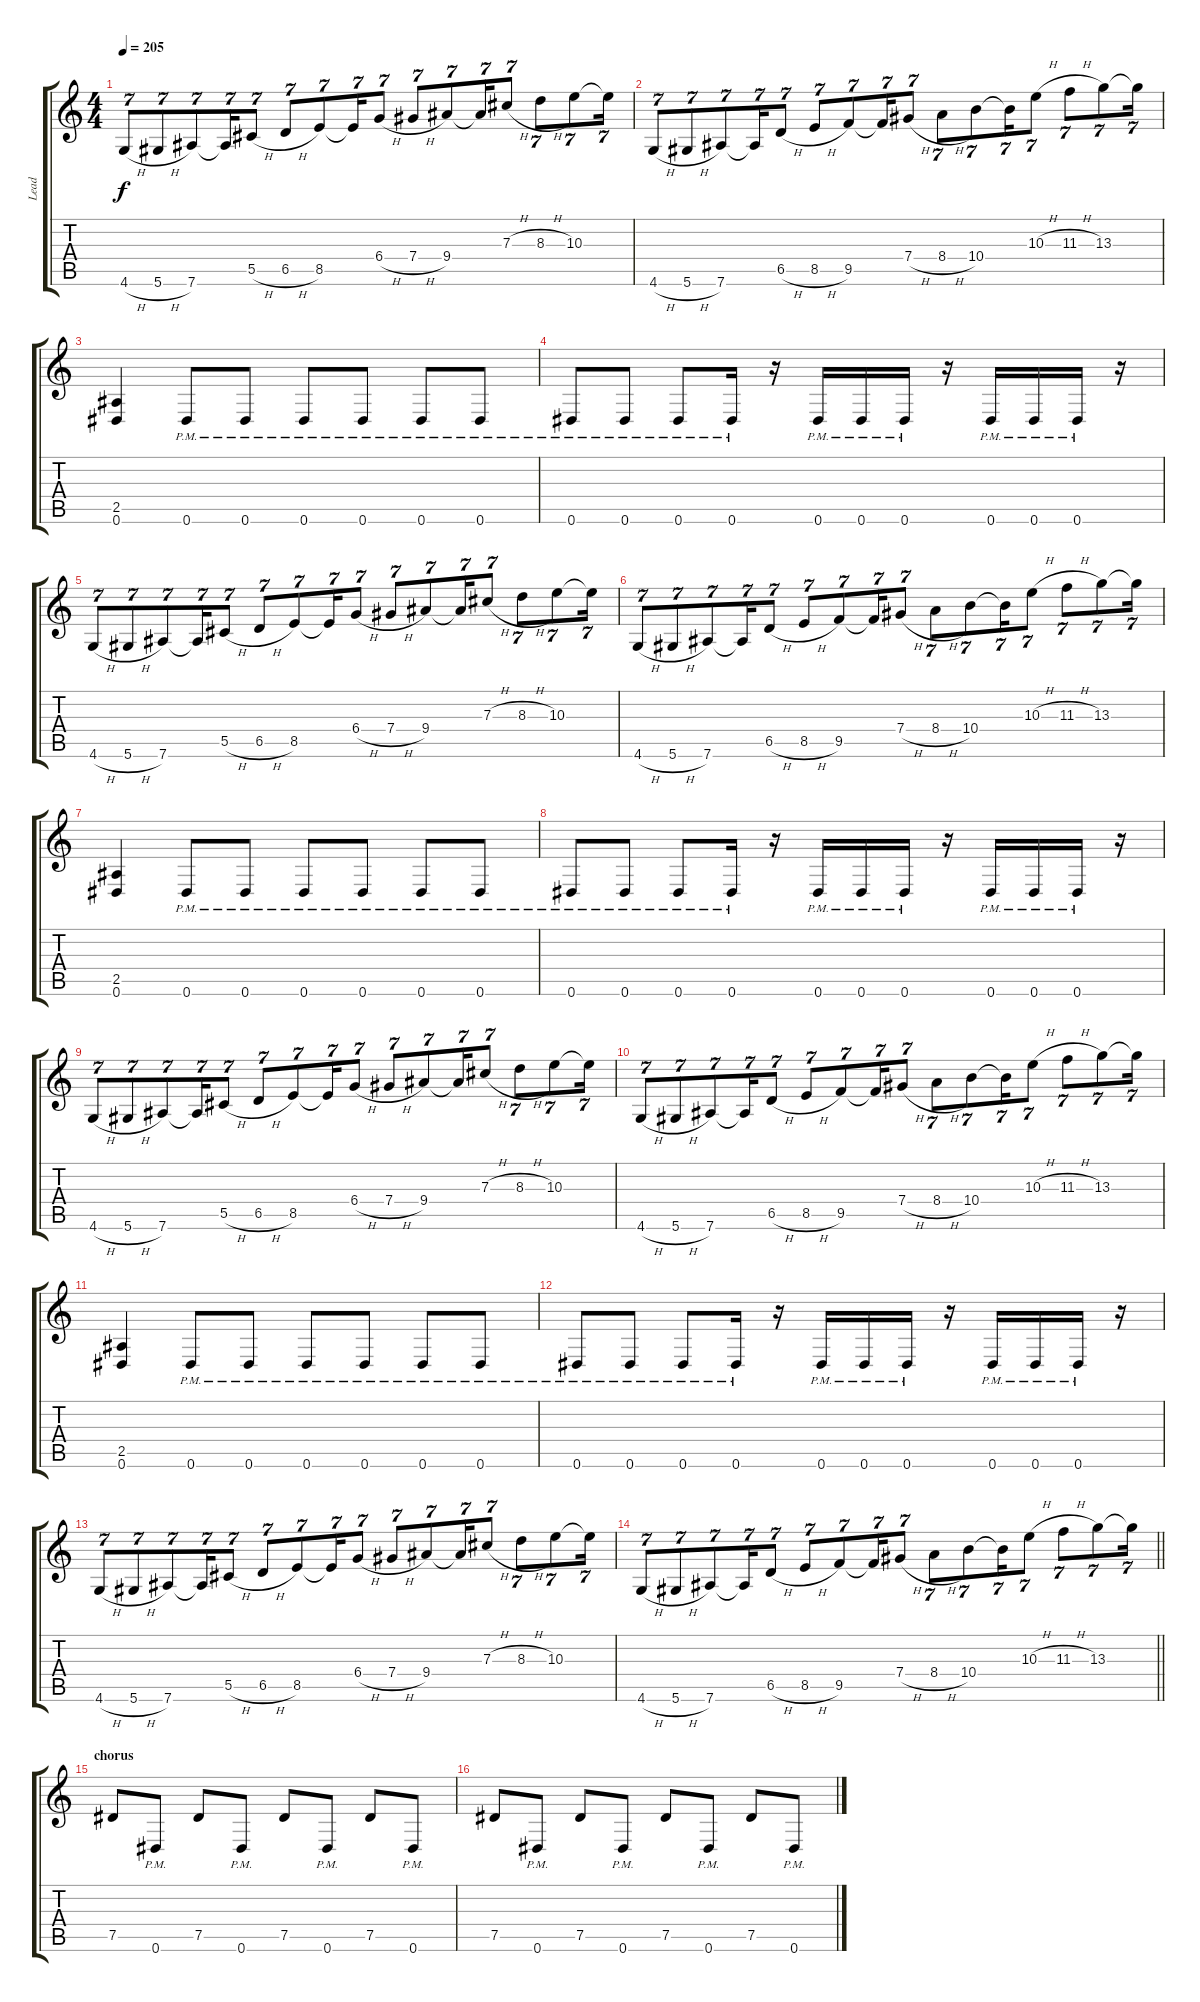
\track ("Lead" "Lead") {instrument distortionguitar}
\staff {score tabs}
\tuning (Eb4 Bb3 Gb3 Db3 Ab2 Eb2) {hide}
\ts (4 4)
\tempo 205
\clef g2
\ks c
4.6{h}.8{tu (7 4) dy f} 5.6{h}.8{tu (7 4)} 7.6.8{tu (7 4)} 7.6{t}.16{tu (7 4)} 5.5{h}.8{tu (7 4)} 6.5{h}.8{tu (7 4)} 8.5.8{tu (7 4)} 8.5{t}.16{tu (7 4)} 6.4{h}.8{tu (7 4)} 7.4{h}.8{tu (7 4)} 9.4.8{tu (7 4)} 9.4{t}.16{tu (7 4)} 7.3{h}.8{tu (7 4)} 8.3{h}.8{tu (7 4)} 10.3.8{tu (7 4)} 10.3{t}.16{tu (7 4)} |
4.6{h}.8{tu (7 4)} 5.6{h}.8{tu (7 4)} 7.6.8{tu (7 4)} 7.6{t}.16{tu (7 4)} 6.5{h}.8{tu (7 4)} 8.5{h}.8{tu (7 4)} 9.5.8{tu (7 4)} 9.5{t}.16{tu (7 4)} 7.4{h}.8{tu (7 4)} 8.4{h}.8{tu (7 4)} 10.4.8{tu (7 4)} 10.4{t}.16{tu (7 4)} 10.3{h}.8{tu (7 4)} 11.3{h}.8{tu (7 4)} 13.3.8{tu (7 4)} 13.3{t}.16{tu (7 4)} |
(2.5 0.6).4 0.6{pm}.8 0.6{pm}.8 0.6{pm}.8 0.6{pm}.8 0.6{pm}.8 0.6{pm}.8 |
0.6{pm}.8 0.6{pm}.8 0.6{pm}.8 0.6{pm}.16 r.16 0.6{pm}.16 0.6{pm}.16 0.6{pm}.16 r.16 0.6{pm}.16 0.6{pm}.16 0.6{pm}.16 r.16 |
4.6{h}.8{tu (7 4)} 5.6{h}.8{tu (7 4)} 7.6.8{tu (7 4)} 7.6{t}.16{tu (7 4)} 5.5{h}.8{tu (7 4)} 6.5{h}.8{tu (7 4)} 8.5.8{tu (7 4)} 8.5{t}.16{tu (7 4)} 6.4{h}.8{tu (7 4)} 7.4{h}.8{tu (7 4)} 9.4.8{tu (7 4)} 9.4{t}.16{tu (7 4)} 7.3{h}.8{tu (7 4)} 8.3{h}.8{tu (7 4)} 10.3.8{tu (7 4)} 10.3{t}.16{tu (7 4)} |
4.6{h}.8{tu (7 4)} 5.6{h}.8{tu (7 4)} 7.6.8{tu (7 4)} 7.6{t}.16{tu (7 4)} 6.5{h}.8{tu (7 4)} 8.5{h}.8{tu (7 4)} 9.5.8{tu (7 4)} 9.5{t}.16{tu (7 4)} 7.4{h}.8{tu (7 4)} 8.4{h}.8{tu (7 4)} 10.4.8{tu (7 4)} 10.4{t}.16{tu (7 4)} 10.3{h}.8{tu (7 4)} 11.3{h}.8{tu (7 4)} 13.3.8{tu (7 4)} 13.3{t}.16{tu (7 4)} |
(2.5 0.6).4 0.6{pm}.8 0.6{pm}.8 0.6{pm}.8 0.6{pm}.8 0.6{pm}.8 0.6{pm}.8 |
0.6{pm}.8 0.6{pm}.8 0.6{pm}.8 0.6{pm}.16 r.16 0.6{pm}.16 0.6{pm}.16 0.6{pm}.16 r.16 0.6{pm}.16 0.6{pm}.16 0.6{pm}.16 r.16 |
4.6{h}.8{tu (7 4)} 5.6{h}.8{tu (7 4)} 7.6.8{tu (7 4)} 7.6{t}.16{tu (7 4)} 5.5{h}.8{tu (7 4)} 6.5{h}.8{tu (7 4)} 8.5.8{tu (7 4)} 8.5{t}.16{tu (7 4)} 6.4{h}.8{tu (7 4)} 7.4{h}.8{tu (7 4)} 9.4.8{tu (7 4)} 9.4{t}.16{tu (7 4)} 7.3{h}.8{tu (7 4)} 8.3{h}.8{tu (7 4)} 10.3.8{tu (7 4)} 10.3{t}.16{tu (7 4)} |
4.6{h}.8{tu (7 4)} 5.6{h}.8{tu (7 4)} 7.6.8{tu (7 4)} 7.6{t}.16{tu (7 4)} 6.5{h}.8{tu (7 4)} 8.5{h}.8{tu (7 4)} 9.5.8{tu (7 4)} 9.5{t}.16{tu (7 4)} 7.4{h}.8{tu (7 4)} 8.4{h}.8{tu (7 4)} 10.4.8{tu (7 4)} 10.4{t}.16{tu (7 4)} 10.3{h}.8{tu (7 4)} 11.3{h}.8{tu (7 4)} 13.3.8{tu (7 4)} 13.3{t}.16{tu (7 4)} |
(2.5 0.6).4 0.6{pm}.8 0.6{pm}.8 0.6{pm}.8 0.6{pm}.8 0.6{pm}.8 0.6{pm}.8 |
0.6{pm}.8 0.6{pm}.8 0.6{pm}.8 0.6{pm}.16 r.16 0.6{pm}.16 0.6{pm}.16 0.6{pm}.16 r.16 0.6{pm}.16 0.6{pm}.16 0.6{pm}.16 r.16 |
4.6{h}.8{tu (7 4)} 5.6{h}.8{tu (7 4)} 7.6.8{tu (7 4)} 7.6{t}.16{tu (7 4)} 5.5{h}.8{tu (7 4)} 6.5{h}.8{tu (7 4)} 8.5.8{tu (7 4)} 8.5{t}.16{tu (7 4)} 6.4{h}.8{tu (7 4)} 7.4{h}.8{tu (7 4)} 9.4.8{tu (7 4)} 9.4{t}.16{tu (7 4)} 7.3{h}.8{tu (7 4)} 8.3{h}.8{tu (7 4)} 10.3.8{tu (7 4)} 10.3{t}.16{tu (7 4)} |
\barLineRight lightlight
4.6{h}.8{tu (7 4)} 5.6{h}.8{tu (7 4)} 7.6.8{tu (7 4)} 7.6{t}.16{tu (7 4)} 6.5{h}.8{tu (7 4)} 8.5{h}.8{tu (7 4)} 9.5.8{tu (7 4)} 9.5{t}.16{tu (7 4)} 7.4{h}.8{tu (7 4)} 8.4{h}.8{tu (7 4)} 10.4.8{tu (7 4)} 10.4{t}.16{tu (7 4)} 10.3{h}.8{tu (7 4)} 11.3{h}.8{tu (7 4)} 13.3.8{tu (7 4)} 13.3{t}.16{tu (7 4)} |
\section ("" "chorus")
7.5.8 0.6{pm}.8 7.5.8 0.6{pm}.8 7.5.8 0.6{pm}.8 7.5.8 0.6{pm}.8 |
7.5.8 0.6{pm}.8 7.5.8 0.6{pm}.8 7.5.8 0.6{pm}.8 7.5.8 0.6{pm}.8
